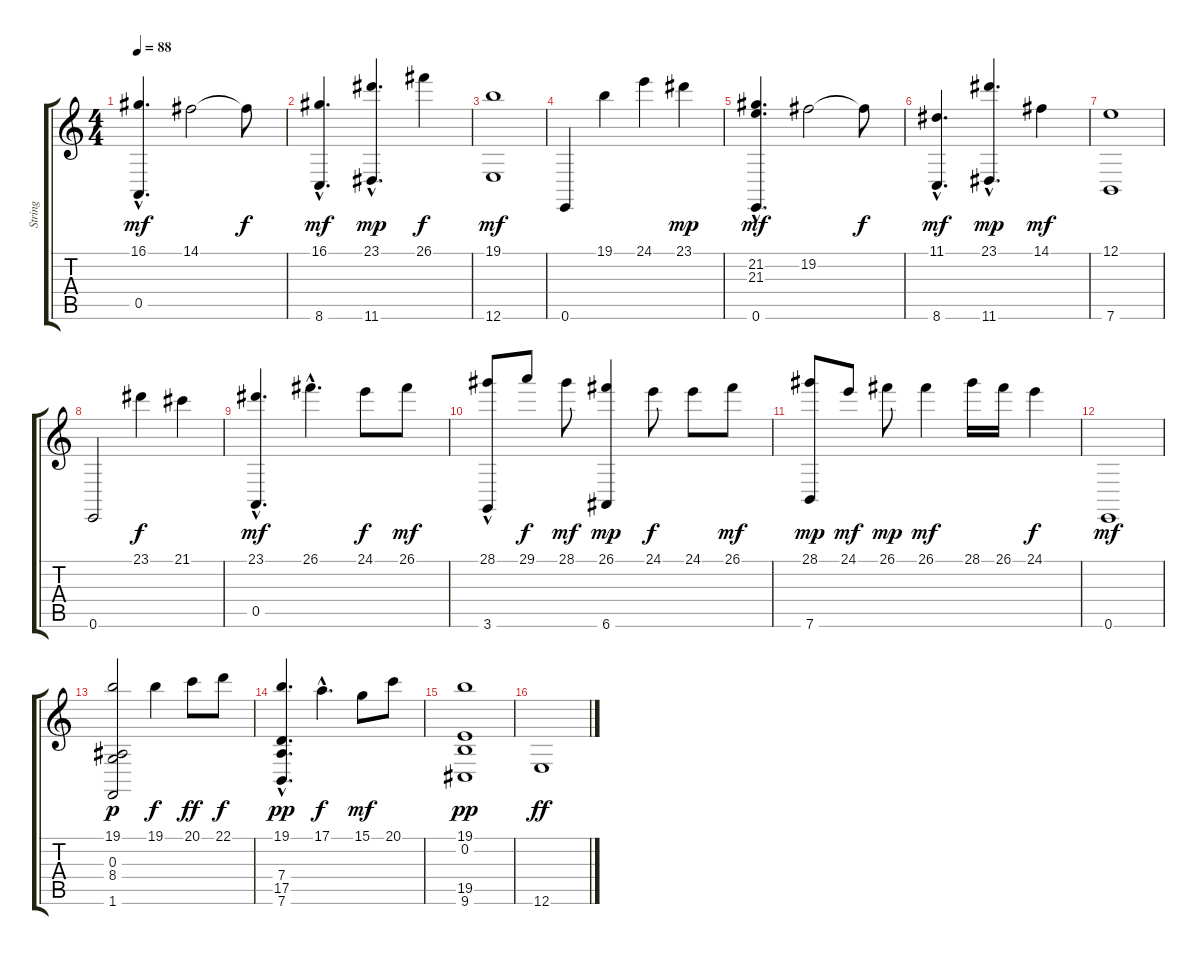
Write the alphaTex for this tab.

\track ("String" "String") {instrument stringensemble2}
\staff {score tabs}
\tuning (E4 B3 G3 D3 A2 E2) {hide}
\ts (4 4)
\tempo 88
\clef g2
\ks c
(16.1{hac} 0.5).4{d dy mf} 14.1.2 14.1{t}.8{dy f} |
(16.1{hac} 8.6{hac}).4{d dy mf} (23.1{hac} 11.6).4{d dy mp} 26.1.4{dy f} |
(19.1 12.6).1{dy mf} |
0.6.4 19.1.4 24.1.4 23.1.4{dy mp} |
(21.2{hac} 21.3 0.6).4{d dy mf} 19.2.2 19.2{t}.8{dy f} |
(11.1{hac} 8.6{hac}).4{d dy mf} (23.1{hac} 11.6).4{d dy mp} 14.1.4{dy mf} |
(12.1 7.6).1 |
0.6.2 23.1.4{dy f} 21.1.4 |
(23.1{hac} 0.5).4{d dy mf} 26.1{hac}.4{d} 24.1.8{dy f} 26.1.8{dy mf} |
(28.1 3.6{hac}).8 29.1.8{dy f} 28.1.8{dy mf} (26.1 6.6).4{dy mp} 24.1.8{dy f} 24.1.8 26.1.8{dy mf} |
(28.1 7.6).8{dy mp} 24.1.8{dy mf} 26.1.8{dy mp} 26.1.4{dy mf} 28.1.16 26.1.16 24.1.4{dy f} |
0.6.1{dy mf} |
(19.1 0.3 8.4 1.6).2{dy p} 19.1.4{dy f} 20.1.8{dy ff} 22.1.8{dy f} |
(19.1{hac} 7.4 17.5 7.6).4{d dy pp} 17.1{hac}.4{d dy f} 15.1.8{dy mf} 20.1.8 |
(19.1 0.2 19.5 9.6).1{dy pp} |
12.6.1{dy ff}
